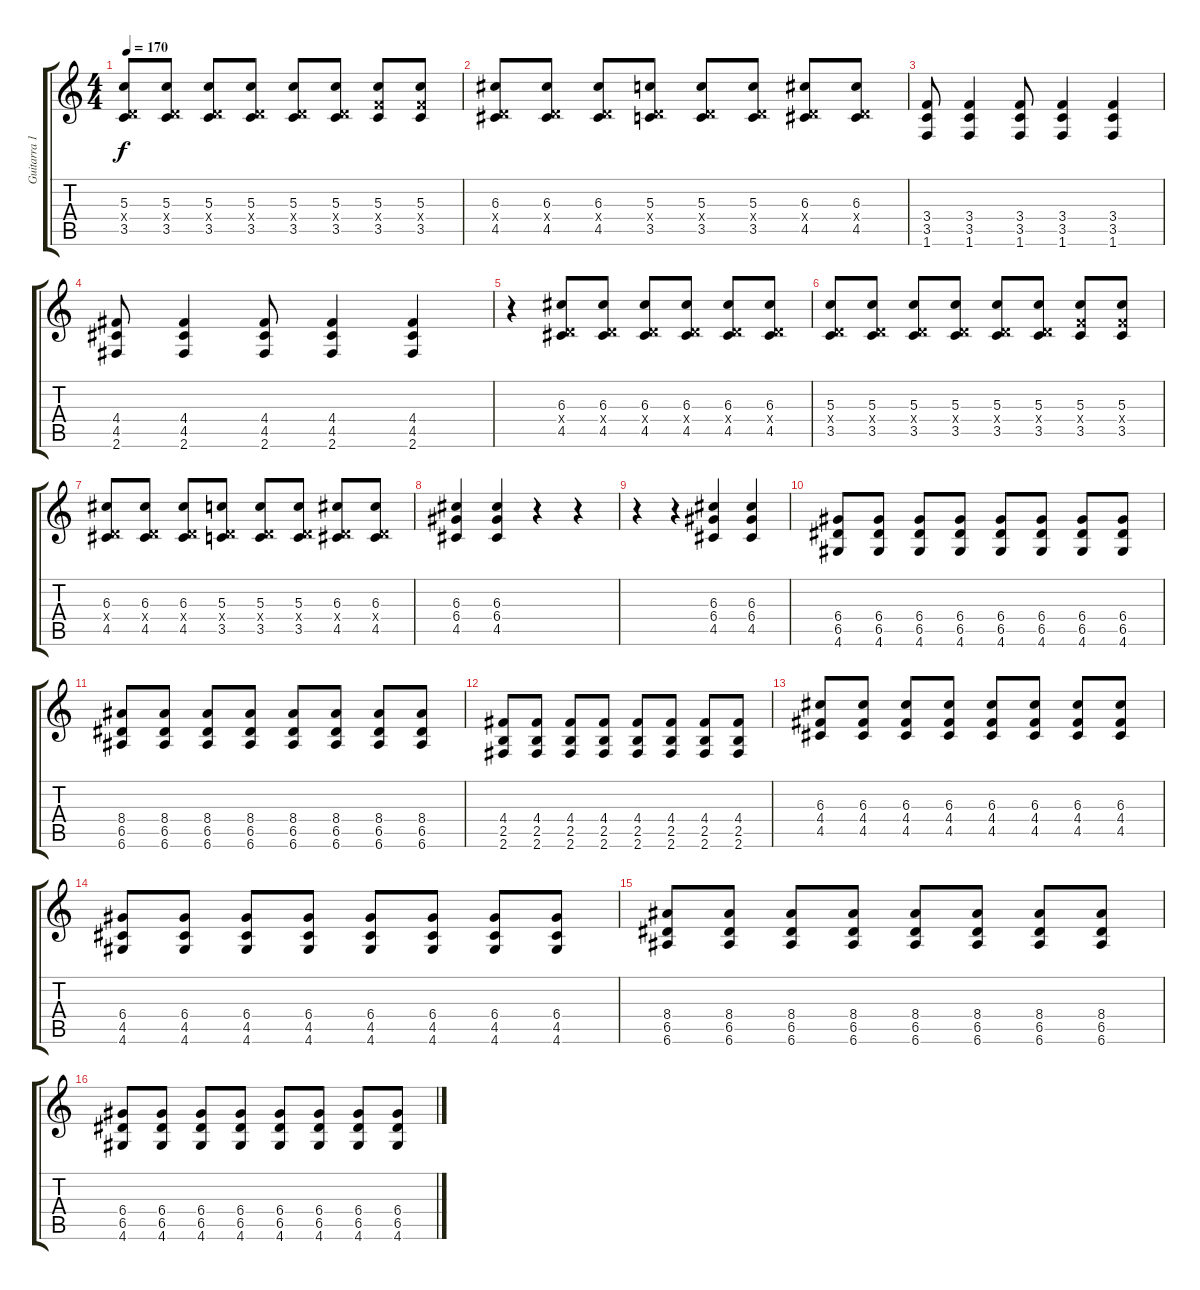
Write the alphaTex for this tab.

\track ("Guitarra 1" "Guitarra 1") {instrument distortionguitar}
\staff {score tabs}
\tuning (E4 B3 G3 D3 A2 E2) {hide}
\ts (4 4)
\tempo 170
\clef g2
\ks c
(5.3 0.4{x} 3.5).8{dy f} (5.3 0.4{x} 3.5).8 (5.3 0.4{x} 3.5).8 (5.3 0.4{x} 3.5).8 (5.3 0.4{x} 3.5).8 (5.3 0.4{x} 3.5).8 (5.3 3.4{x} 3.5).8 (5.3 3.4{x} 3.5).8 |
(6.3 0.4{x} 4.5).8 (6.3 0.4{x} 4.5).8 (6.3 0.4{x} 4.5).8 (5.3 0.4{x} 3.5).8 (5.3 0.4{x} 3.5).8 (5.3 0.4{x} 3.5).8 (6.3 0.4{x} 4.5).8 (6.3 0.4{x} 4.5).8 |
(3.4 3.5 1.6).8 (3.4 3.5 1.6).4 (3.4 3.5 1.6).8 (3.4 3.5 1.6).4 (3.4 3.5 1.6).4 |
(4.4 4.5 2.6).8 (4.4 4.5 2.6).4 (4.4 4.5 2.6).8 (4.4 4.5 2.6).4 (4.4 4.5 2.6).4 |
r.4 (6.3 0.4{x} 4.5).8 (6.3 0.4{x} 4.5).8 (6.3 0.4{x} 4.5).8 (6.3 0.4{x} 4.5).8 (6.3 0.4{x} 4.5).8 (6.3 0.4{x} 4.5).8 |
(5.3 0.4{x} 3.5).8 (5.3 0.4{x} 3.5).8 (5.3 0.4{x} 3.5).8 (5.3 0.4{x} 3.5).8 (5.3 0.4{x} 3.5).8 (5.3 0.4{x} 3.5).8 (5.3 3.4{x} 3.5).8 (5.3 3.4{x} 3.5).8 |
(6.3 0.4{x} 4.5).8 (6.3 0.4{x} 4.5).8 (6.3 0.4{x} 4.5).8 (5.3 0.4{x} 3.5).8 (5.3 0.4{x} 3.5).8 (5.3 0.4{x} 3.5).8 (6.3 0.4{x} 4.5).8 (6.3 0.4{x} 4.5).8 |
(6.3 6.4 4.5).4 (6.3 6.4 4.5).4 r.4 r.4 |
r.4 r.4 (6.3 6.4 4.5).4 (6.3 6.4 4.5).4 |
(6.4 6.5 4.6).8 (6.4 6.5 4.6).8 (6.4 6.5 4.6).8 (6.4 6.5 4.6).8 (6.4 6.5 4.6).8 (6.4 6.5 4.6).8 (6.4 6.5 4.6).8 (6.4 6.5 4.6).8 |
(8.4 6.5 6.6).8 (8.4 6.5 6.6).8 (8.4 6.5 6.6).8 (8.4 6.5 6.6).8 (8.4 6.5 6.6).8 (8.4 6.5 6.6).8 (8.4 6.5 6.6).8 (8.4 6.5 6.6).8 |
(4.4 2.5 2.6).8 (4.4 2.5 2.6).8 (4.4 2.5 2.6).8 (4.4 2.5 2.6).8 (4.4 2.5 2.6).8 (4.4 2.5 2.6).8 (4.4 2.5 2.6).8 (4.4 2.5 2.6).8 |
(6.3 4.4 4.5).8 (6.3 4.4 4.5).8 (6.3 4.4 4.5).8 (6.3 4.4 4.5).8 (6.3 4.4 4.5).8 (6.3 4.4 4.5).8 (6.3 4.4 4.5).8 (6.3 4.4 4.5).8 |
(6.4 4.5 4.6).8 (6.4 4.5 4.6).8 (6.4 4.5 4.6).8 (6.4 4.5 4.6).8 (6.4 4.5 4.6).8 (6.4 4.5 4.6).8 (6.4 4.5 4.6).8 (6.4 4.5 4.6).8 |
(8.4 6.5 6.6).8 (8.4 6.5 6.6).8 (8.4 6.5 6.6).8 (8.4 6.5 6.6).8 (8.4 6.5 6.6).8 (8.4 6.5 6.6).8 (8.4 6.5 6.6).8 (8.4 6.5 6.6).8 |
(6.4 6.5 4.6).8 (6.4 6.5 4.6).8 (6.4 6.5 4.6).8 (6.4 6.5 4.6).8 (6.4 6.5 4.6).8 (6.4 6.5 4.6).8 (6.4 6.5 4.6).8 (6.4 6.5 4.6).8
